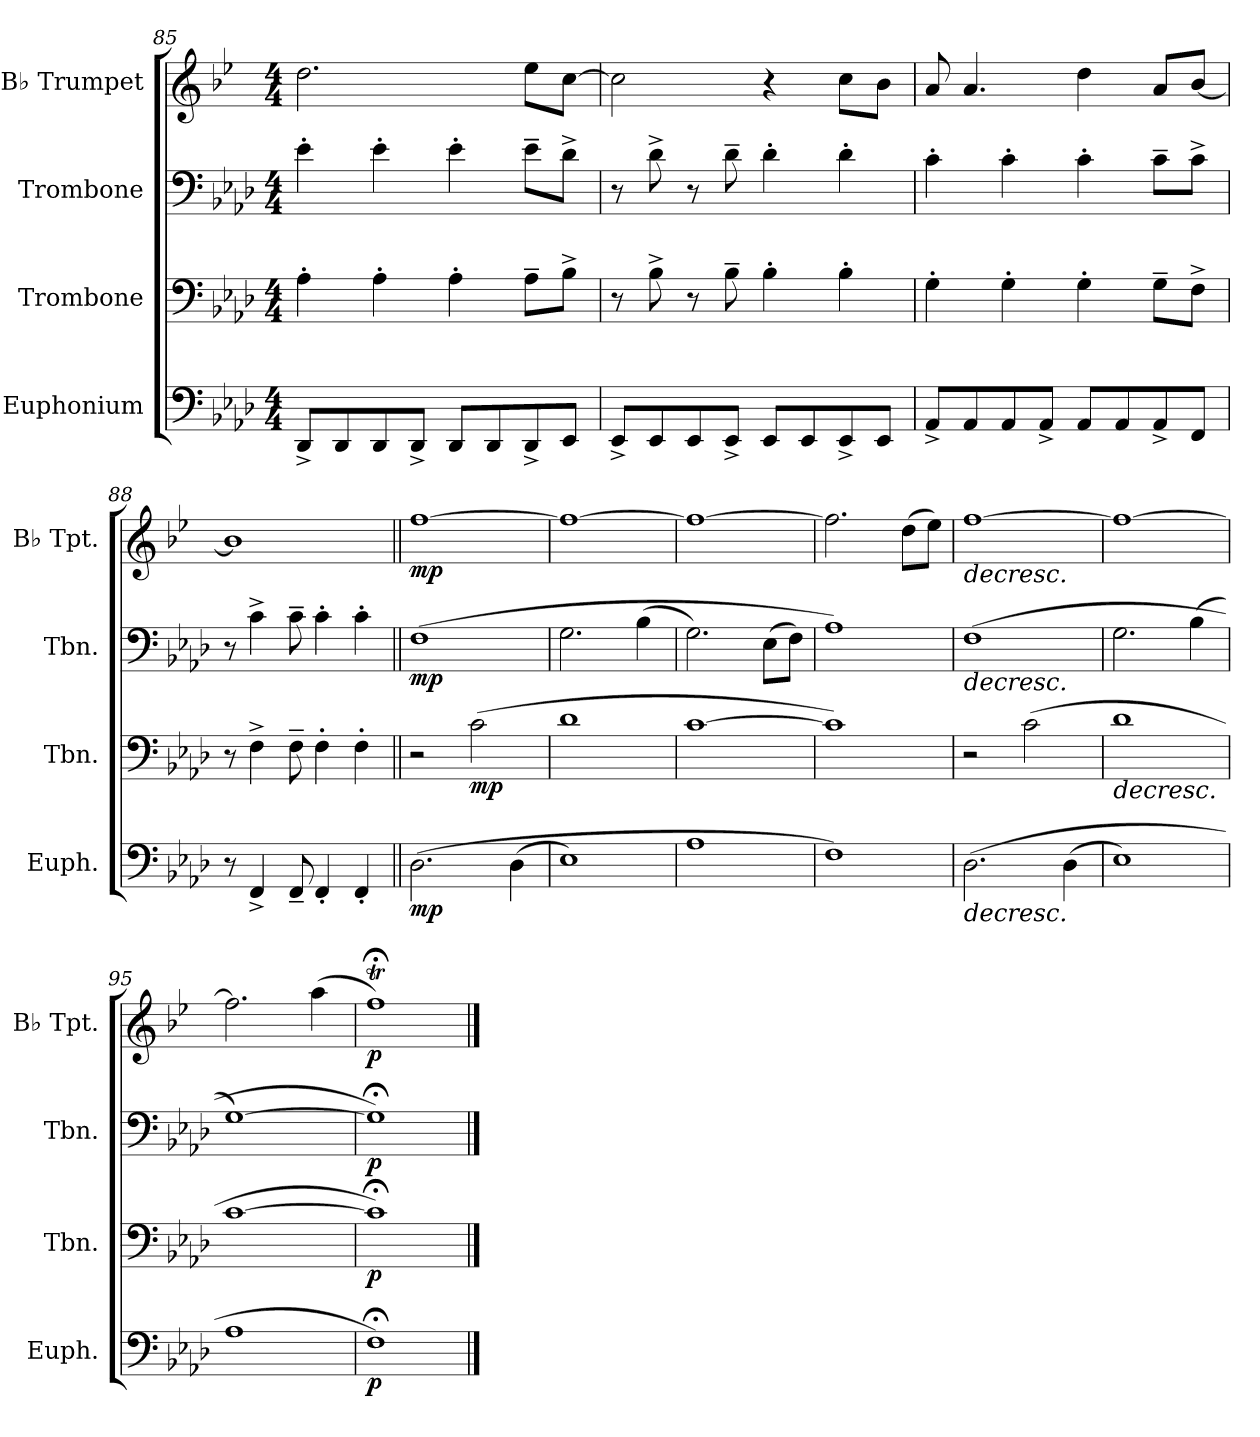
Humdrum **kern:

**kern	**dynam	**kern	**dynam	**kern	**dynam	**kern	**dynam
*part4	*part4	*part3	*part3	*part2	*part2	*part1	*part1
*staff4	*staff4	*staff3	*staff3	*staff2	*staff2	*staff1	*staff1
*I"Euphonium	*	*I"Trombone	*	*I"Trombone	*	*I"B♭ Trumpet	*
*I'Euph.	*	*I'Tbn.	*	*I'Tbn.	*	*I'B♭ Tpt.	*
*clefF4	*	*clefF4	*	*clefF4	*	*clefG2	*
*	*	*	*	*	*	*ITrd1c2	*
*k[b-e-a-d-]	*	*k[b-e-a-d-]	*	*k[b-e-a-d-]	*	*k[b-e-a-d-]	*
*M4/4	*	*M4/4	*	*M4/4	*	*M4/4	*
=85	=85	=85	=85	=85	=85	=85	=85
8DD-^/L	.	4A-'\	.	4e-'\	.	2.cc\	.
8DD-/	.	.	.	.	.	.	.
8DD-/	.	4A-'\	.	4e-'\	.	.	.
8DD-^/J	.	.	.	.	.	.	.
8DD-/L	.	4A-'\	.	4e-'\	.	.	.
8DD-/	.	.	.	.	.	.	.
8DD-^/	.	8A-~\L	.	8e-~\L	.	8dd-\L	.
8EE-/J	.	8B-^\J	.	8d-^\J	.	[8b-\J	.
=86	=86	=86	=86	=86	=86	=86	=86
8EE-^/L	.	8r	.	8r	.	2b-\]	.
8EE-/	.	8B-^\	.	8d-^\	.	.	.
8EE-/	.	8r	.	8r	.	.	.
8EE-^/J	.	8B-~\	.	8d-~\	.	.	.
8EE-/L	.	4B-'\	.	4d-'\	.	4r	.
8EE-/	.	.	.	.	.	.	.
8EE-^/	.	4B-'\	.	4d-'\	.	8b-\L	.
8EE-/J	.	.	.	.	.	8a-\J	.
=87	=87	=87	=87	=87	=87	=87	=87
8AA-^/L	.	4G'\	.	4c'\	.	8g/	.
8AA-/	.	.	.	.	.	4.g/	.
8AA-/	.	4G'\	.	4c'\	.	.	.
8AA-^/J	.	.	.	.	.	.	.
8AA-/L	.	4G'\	.	4c'\	.	4cc\	.
8AA-/	.	.	.	.	.	.	.
8AA-^/	.	8G~\L	.	8c~\L	.	8g/L	.
8FF/J	.	8F^\J	.	8c^\J	.	[8a-/J	.
!!LO:PB:g=z
=88	=88	=88	=88	=88	=88	=88	=88
8r	.	8r	.	8r	.	1a-]	.
4FF^/	.	4F^\	.	4c^\	.	.	.
8FF~/	.	8F~\	.	8c~\	.	.	.
4FF'/	.	4F'\	.	4c'\	.	.	.
4FF'/	.	4F'\	.	4c'\	.	.	.
=89||	=89||	=89||	=89||	=89||	=89||	=89||	=89||
!	!LO:DY:b	!	!	!	!LO:DY:b	!	!LO:DY:b
(>2.D-\	mp	2r	.	(>1F	mp	[1ee-	mp
!	!	!	!LO:DY:b	!	!	!	!
.	.	(>2c\	mp	.	.	.	.
(>4D-\	.	.	.	.	.	.	.
=90	=90	=90	=90	=90	=90	=90	=90
1E-)	.	1d-	.	2.G\	.	1ee-_	.
.	.	.	.	(>4B-\	.	.	.
=91	=91	=91	=91	=91	=91	=91	=91
1A-	.	[1c	.	2.G\)	.	1ee-_	.
.	.	.	.	(>8E-\L	.	.	.
.	.	.	.	8F\J)	.	.	.
=92	=92	=92	=92	=92	=92	=92	=92
1F)	.	1c])	.	1A-)	.	2.ee-\]	.
.	.	.	.	.	.	(>8cc\L	.
.	.	.	.	.	.	8dd-\J)	.
=93	=93	=93	=93	=93	=93	=93	=93
!	!LO:HP:b	!	!	!	!LO:HP:b	!	!LO:HP:b
(>2.D-\	>	2r	.	(>1F	>	[1ee-	>
.	.	(>2c\	.	.	.	.	.
(>4D-\	.	.	.	.	.	.	.
=94	=94	=94	=94	=94	=94	=94	=94
!	!	!	!LO:HP:b	!	!	!	!
1E-)	.	1d-	>	2.G\	.	1ee-_	.
.	.	.	.	(>4B-\	.	.	.
=95	=95	=95	=95	=95	=95	=95	=95
1A-	.	[1c	.	[1G)	.	2.ee-\]	.
.	.	.	.	.	.	(>4gg\	.
=96	=96	=96	=96	=96	=96	=96	=96
!	!LO:DY:b	!	!LO:DY:b	!	!LO:DY:b	!	!LO:DY:b
1F;<)	p	1c;<])	p	1G;<])	p	1ee-;<T)	p
.	]	.	]	.	]	.	]
==	==	==	==	==	==	==	==
*-	*-	*-	*-	*-	*-	*-	*-
